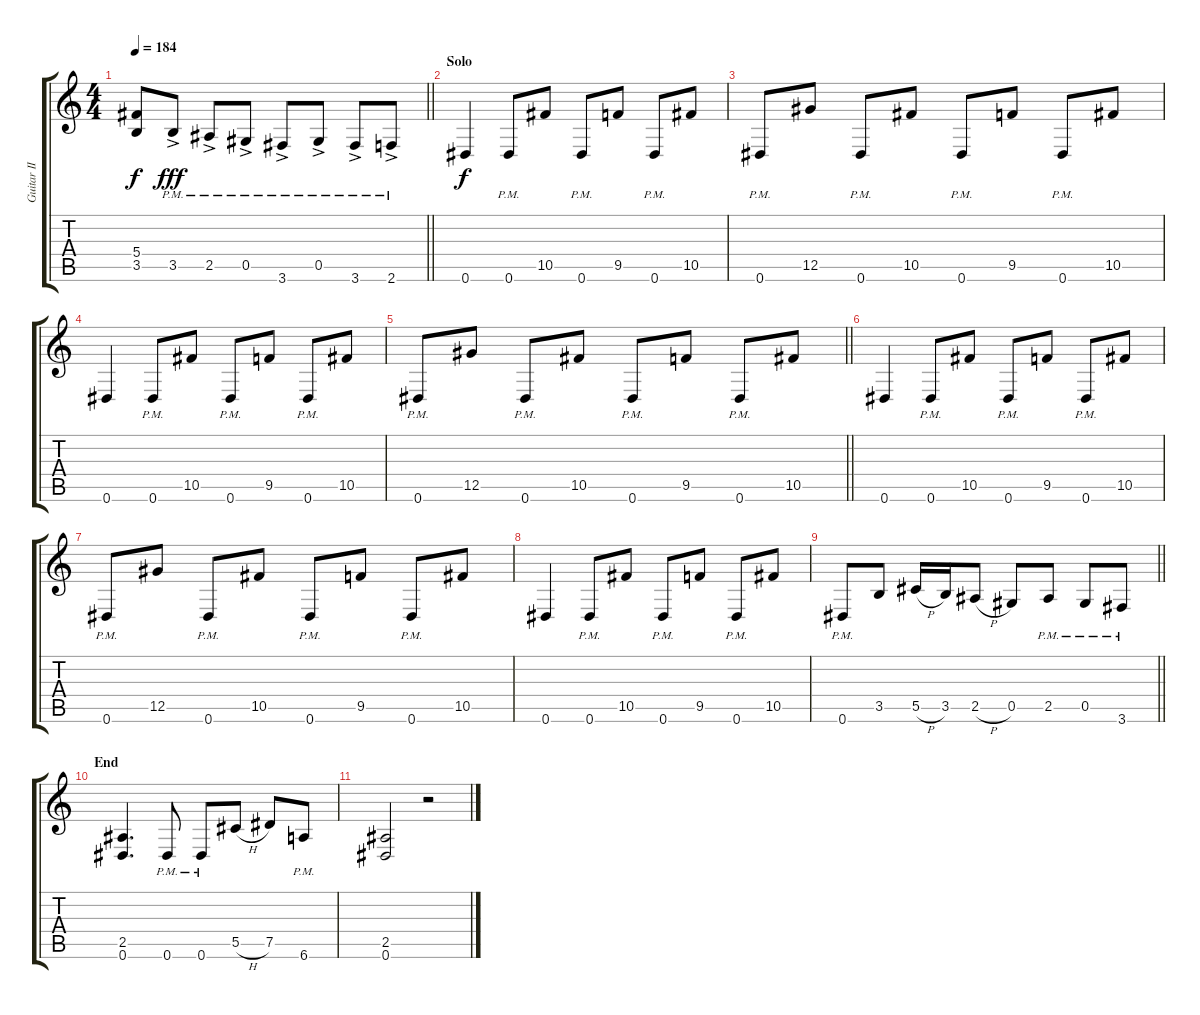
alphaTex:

\track ("Guitar II" "Guitar II") {instrument distortionguitar}
\staff {score tabs}
\tuning (Eb4 Bb3 Gb3 Db3 Ab2 Eb2) {hide}
\ts (4 4)
\tempo 184
\clef g2
\barLineRight lightlight
\ks c
(5.4{t} 3.5{t}).8{dy f} 3.5{ac pm}.8{dy fff} 2.5{ac pm}.8 0.5{ac pm}.8 3.6{ac pm}.8 0.5{ac pm}.8 3.6{ac pm}.8 2.6{ac pm}.8 |
\section ("" "Solo")
0.6.4{dy f} 0.6{pm}.8 10.5.8 0.6{pm}.8 9.5.8 0.6{pm}.8 10.5.8 |
0.6{pm}.8 12.5.8 0.6{pm}.8 10.5.8 0.6{pm}.8 9.5.8 0.6{pm}.8 10.5.8 |
0.6.4 0.6{pm}.8 10.5.8 0.6{pm}.8 9.5.8 0.6{pm}.8 10.5.8 |
\barLineRight lightlight
0.6{pm}.8 12.5.8 0.6{pm}.8 10.5.8 0.6{pm}.8 9.5.8 0.6{pm}.8 10.5.8 |
\section ("" "")
0.6.4 0.6{pm}.8 10.5.8 0.6{pm}.8 9.5.8 0.6{pm}.8 10.5.8 |
0.6{pm}.8 12.5.8 0.6{pm}.8 10.5.8 0.6{pm}.8 9.5.8 0.6{pm}.8 10.5.8 |
0.6.4 0.6{pm}.8 10.5.8 0.6{pm}.8 9.5.8 0.6{pm}.8 10.5.8 |
\barLineRight lightlight
0.6{pm}.8 3.5.8 5.5{h}.16 3.5.16 2.5{h}.8 0.5.8 2.5{pm}.8 0.5{pm}.8 3.6{pm}.8 |
\section ("" "End")
(2.5 0.6).4{d} 0.6{pm}.8 0.6{pm}.8 5.5{h}.8 7.5.8 6.6{pm}.8 |
(2.5 0.6).2 r.2
